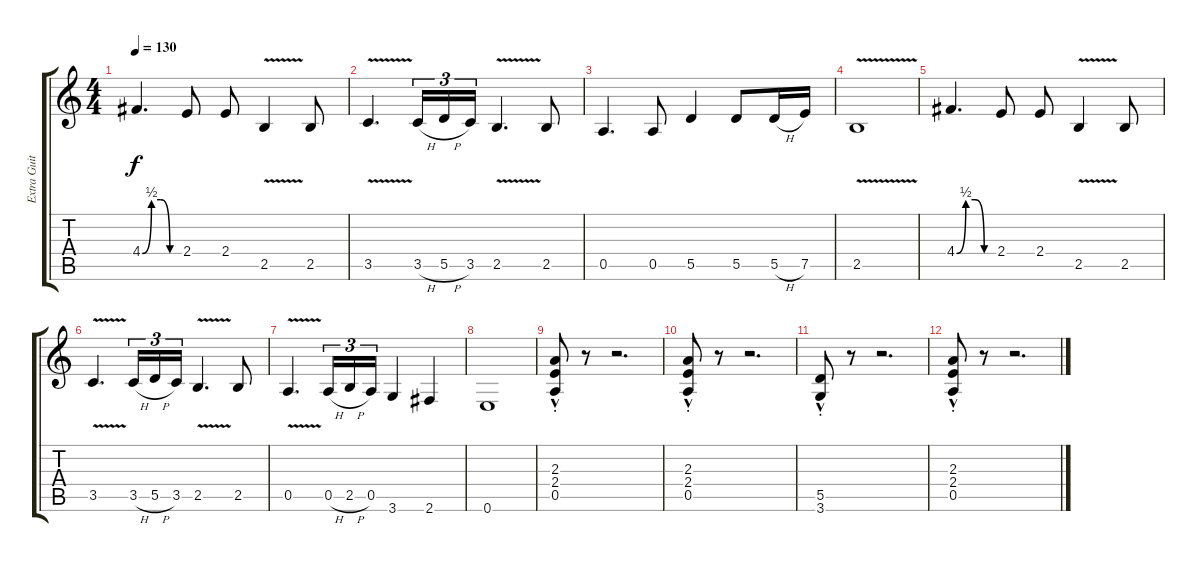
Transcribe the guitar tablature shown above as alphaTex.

\track ("Extra Guitar" "Extra Guit") {instrument distortionguitar}
\staff {score tabs}
\tuning (E4 B3 G3 D3 A2 E2) {hide}
\ts (4 4)
\tempo 130
\clef g2
\ks c
4.4{be (custom 0 0 15 2 30 2 45 0 60 0)}.4{d dy f instrument distortionguitar} 2.4.8 2.4.8 2.5{v}.4 2.5.8 |
3.5{v}.4{d} 3.5{h}.16{tu (3 2)} 5.5{h}.16{tu (3 2)} 3.5.16{tu (3 2)} 2.5{v}.4{d} 2.5.8 |
0.5.4{d} 0.5.8 5.5.4 5.5.8 5.5{h}.16 7.5.16 |
2.5{v}.1 |
4.4{be (custom 0 0 15 2 30 2 45 0 60 0)}.4{d} 2.4.8 2.4.8 2.5{v}.4 2.5.8 |
3.5{v}.4{d} 3.5{h}.16{tu (3 2)} 5.5{h}.16{tu (3 2)} 3.5.16{tu (3 2)} 2.5{v}.4{d} 2.5.8 |
0.5{v}.4{d} 0.5{h}.16{tu (3 2)} 2.5{h}.16{tu (3 2)} 0.5.16{tu (3 2)} 3.6.4 2.6.4 |
0.6.1 |
(2.3{hac} 2.4{hac} 0.5{hac st}).8 r.8 r.2{d} |
(2.3{hac} 2.4{hac} 0.5{hac st}).8 r.8 r.2{d} |
(5.5{hac} 3.6{hac st}).8 r.8 r.2{d} |
(2.3{hac} 2.4{hac} 0.5{hac st}).8 r.8 r.2{d}
